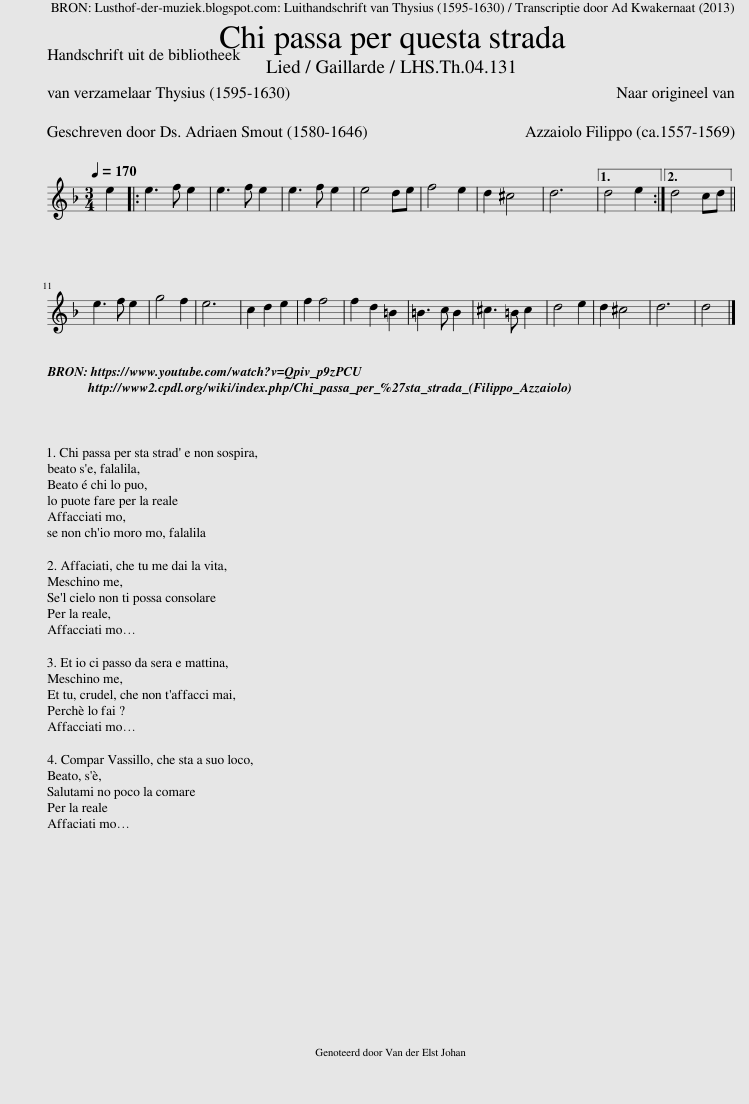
X:1
L:1/8
Q:1/4=170
M:3/4
I:linebreak $
K:F
V:1 treble
V:1
 e2 |: e3 f e2 | e3 f e2 | e3 f e2 | e4 de | %5
 f4 e2 | d2 ^c4 | d6 |1 d4 e2 :|2 d4 cd ||$ %10
 e3 f e2 | g4 f2 | e6 | c2 d2 e2 | f2 f4 | %15
 f2 d2 =B2 | =B3 c B2 | ^c3 =B c2 | d4 e2 | d2 ^c4 | %20
 d6 | d4 |] %22
